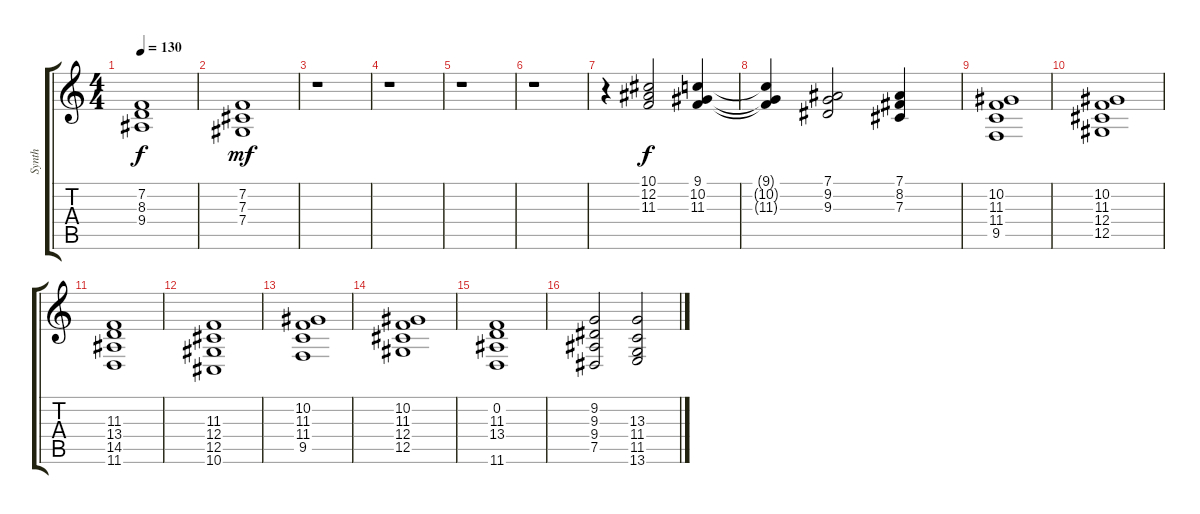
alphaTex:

\track ("Synth" "Synth") {instrument synthbrass1}
\staff {score tabs}
\tuning (Eb4 Bb3 Gb3 Db3 Ab2 Eb2) {hide}
\ts (4 4)
\tempo 130
\clef g2
\ks c
(7.2 8.3 9.4).1{dy f} |
(7.2 7.3 7.4).1{dy mf} |
r.1 |
r.1 |
r.1 |
r.1 |
r.4 (10.1 12.2 11.3).2{dy f} (9.1 10.2 11.3).4 |
(9.1{t} 10.2{t} 11.3{t}).4 (7.1 9.2 9.3).2 (7.1 8.2 7.3).4 |
(10.2 11.3 11.4 9.5).1 |
(10.2 11.3 12.4 12.5).1 |
(11.3 13.4 14.5 11.6).1 |
(11.3 12.4 12.5 10.6).1 |
(10.2 11.3 11.4 9.5).1 |
(10.2 11.3 12.4 12.5).1 |
(0.2 11.3 13.4 11.6).1 |
(9.2 9.3 9.4 7.5).2 (13.3 11.4 11.5 13.6).2
